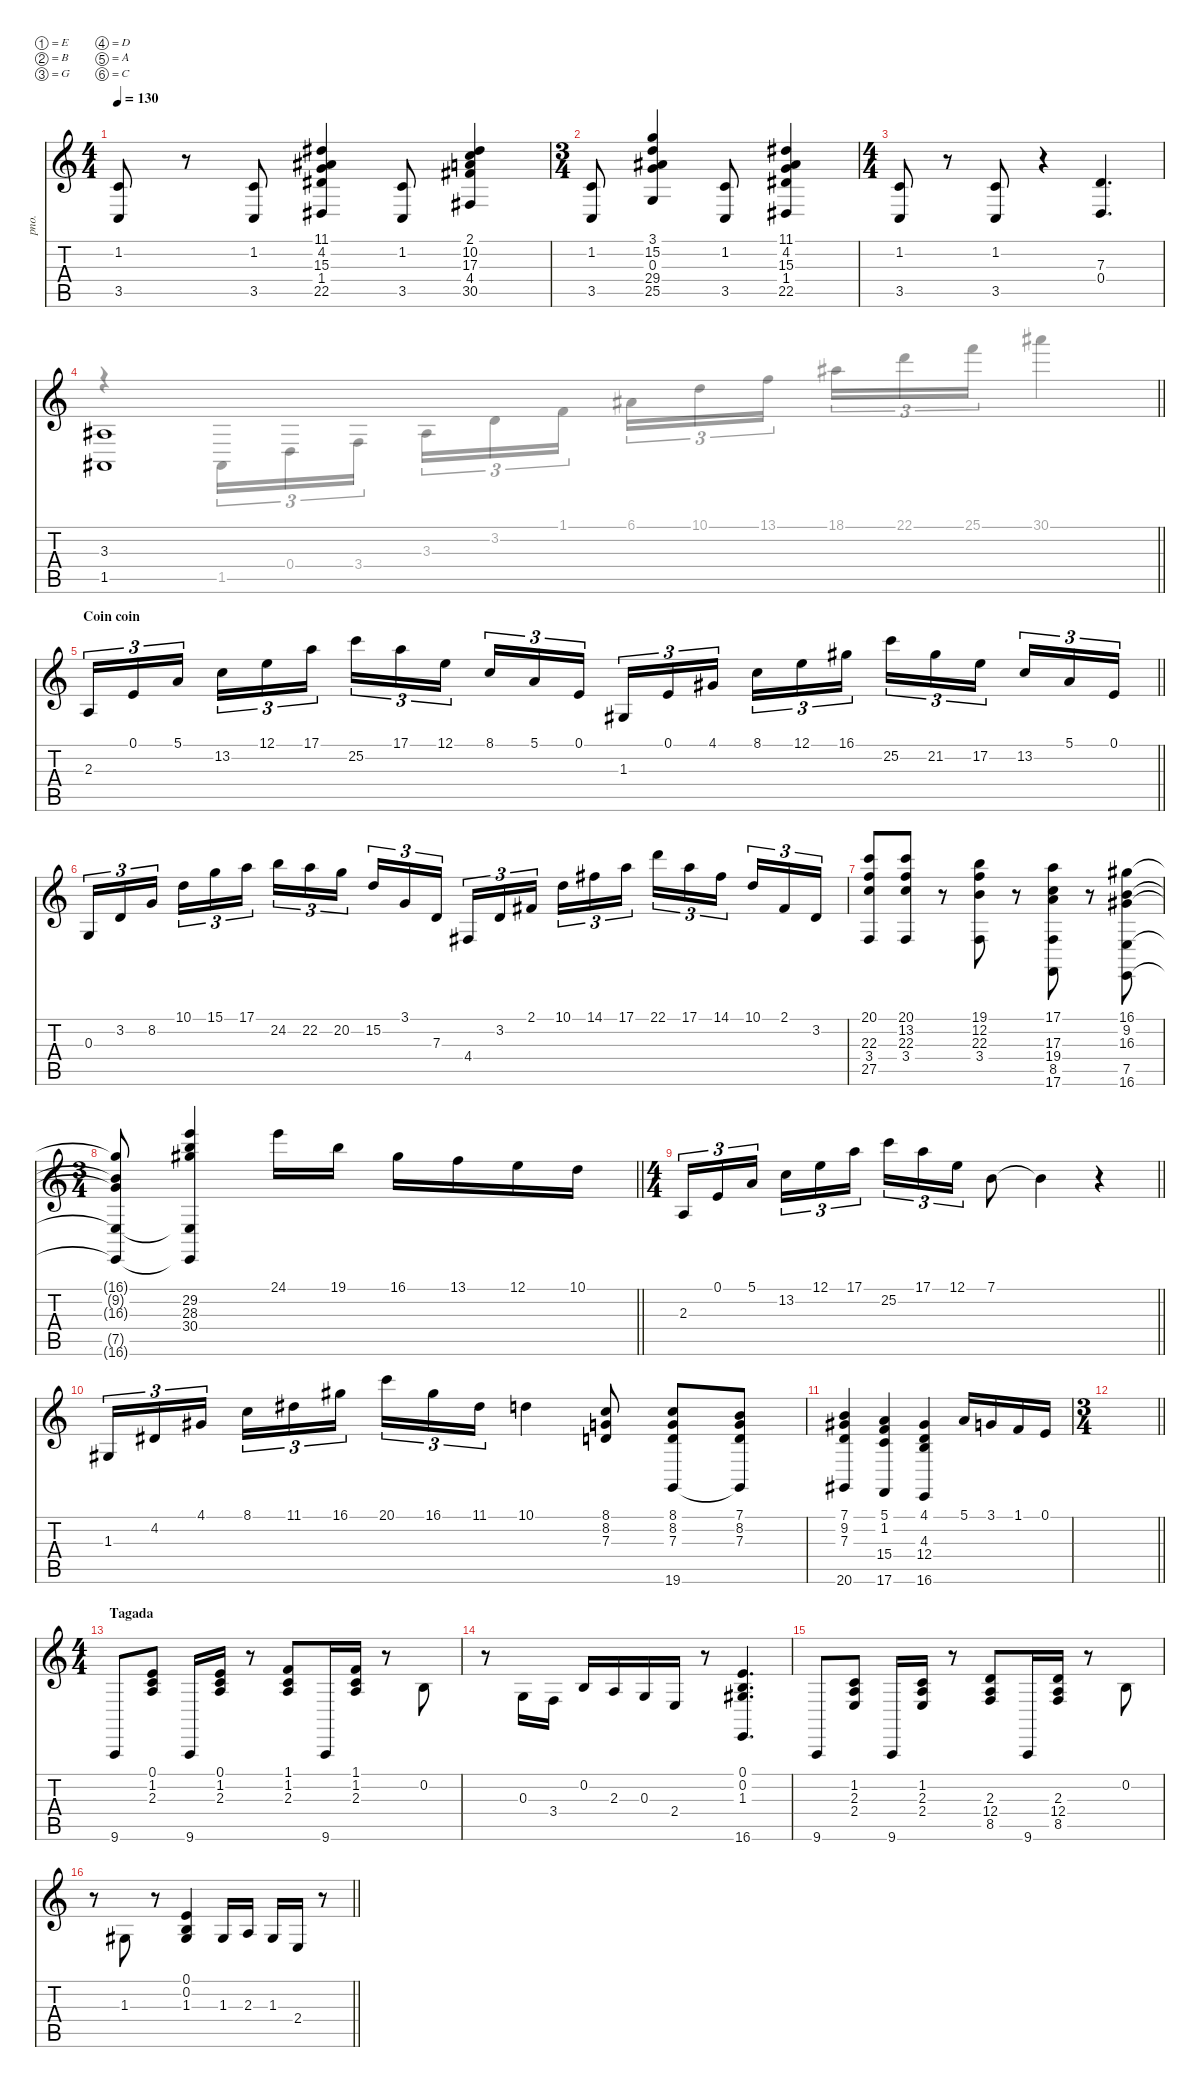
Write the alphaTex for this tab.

\defaultSystemsLayout 4
\hideDynamics
\bracketExtendMode nobrackets
\track ("Reney" "pno.") {mute instrument brightacousticpiano}
\staff {score tabs}
\tuning (E4 B3 G3 D3 A2 C1)
\voice
\ts (4 4)
\tempo 130
\clef g2
\ks c
(1.2 3.5).8{dy f beam Up} r.8{beam Down} (1.2 3.5).8{beam Up} (11.1{acc #} 4.2{acc #} 15.3{acc #} 1.4{acc #} 22.5).4{beam Up} (1.2 3.5).8{beam Up} (2.1{acc #} 10.2 17.3 4.4{acc #} 30.5{acc #}).4{beam Up} |
\ts (3 4)
\beaming (8 2 2 2 2)
(1.2 3.5).8{beam Up} (3.1 15.2 0.3 29.4 25.5{acc #}).4{beam Up} (1.2 3.5).8{beam Up} (11.1{acc #} 4.2{acc #} 15.3{acc #} 1.4{acc #} 22.5).4{beam Up} |
\ts (4 4)
\beaming (8 2 2 2 2)
(1.2 3.5).8{beam Up} r.8{beam Down} (1.2 3.5).8{beam Up} r.4{beam Down} (7.3 0.4).4{d beam Up} |
\barLineRight lightlight
(3.3{acc #} 1.5{acc #}).1{beam Up} |
\section ("" "Coin coin")
\barLineRight lightlight
2.3.16{tu (3 2) beam Up} 0.1.16{tu (3 2) beam Up} 5.1.16{tu (3 2) beam Up} 13.2.16{tu (3 2) beam Down} 12.1.16{tu (3 2) beam Down} 17.1.16{tu (3 2) beam Down} 25.2.16{tu (3 2) beam Down} 17.1.16{tu (3 2) beam Down} 12.1.16{tu (3 2) beam Down} 8.1.16{tu (3 2) beam Up} 5.1.16{tu (3 2) beam Up} 0.1.16{tu (3 2) beam Up} 1.3{acc #}.16{tu (3 2) beam Up} 0.1.16{tu (3 2) beam Up} 4.1{acc #}.16{tu (3 2) beam Up} 8.1.16{tu (3 2) beam Down} 12.1.16{tu (3 2) beam Down} 16.1{acc #}.16{tu (3 2) beam Down} 25.2.16{tu (3 2) beam Down} 21.2{acc #}.16{tu (3 2) beam Down} 17.2.16{tu (3 2) beam Down} 13.2.16{tu (3 2) beam Up} 5.1.16{tu (3 2) beam Up} 0.1.16{tu (3 2) beam Up} |
0.3.16{tu (3 2) beam Up} 3.2.16{tu (3 2) beam Up} 8.2.16{tu (3 2) beam Up} 10.1.16{tu (3 2) beam Down} 15.1.16{tu (3 2) beam Down} 17.1.16{tu (3 2) beam Down} 24.2.16{tu (3 2) beam Down} 22.2.16{tu (3 2) beam Down} 20.2.16{tu (3 2) beam Down} 15.2.16{tu (3 2) beam Up} 3.1.16{tu (3 2) beam Up} 7.3.16{tu (3 2) beam Up} 4.4{acc #}.16{tu (3 2) beam Up} 3.2.16{tu (3 2) beam Up} 2.1{acc #}.16{tu (3 2) beam Up} 10.1.16{tu (3 2) beam Down} 14.1{acc #}.16{tu (3 2) beam Down} 17.1.16{tu (3 2) beam Down} 22.1.16{tu (3 2) beam Down} 17.1.16{tu (3 2) beam Down} 14.1{acc #}.16{tu (3 2) beam Down} 10.1.16{tu (3 2) beam Up} 2.1{acc #}.16{tu (3 2) beam Up} 3.2.16{tu (3 2) beam Up} |
(20.1 22.3 3.4 27.5).8{beam Up} (20.1 13.2 22.3 3.4).8{beam Up} r.8{beam Down} (19.1 12.2 22.3 3.4).8{beam Up} r.8{beam Down} (17.1 17.3 19.4 8.5 17.6).8{beam Up} r.8{beam Down} (16.1{acc #} 9.2{acc #} 16.3 7.5 16.6).8{beam Up} |
\ts (3 4)
\beaming (8 2 2 2)
\barLineRight lightlight
(16.1{t acc #} 9.2{t acc #} 16.3{t} 7.5{t} 16.6{t}).8{beam Up} (29.2 28.3 30.4{acc #} 7.5{t} 16.6{t}).4{beam Up} 24.1.16{beam Down} 19.1.16{beam Down} 16.1{acc #}.16{beam Down} 13.1.16{beam Down} 12.1.16{beam Down} 10.1.16{beam Down} |
\ts (4 4)
\beaming (8 2 2 2 2)
\barLineRight lightlight
2.3.16{tu (3 2) beam Up} 0.1.16{tu (3 2) beam Up} 5.1.16{tu (3 2) beam Up} 13.2.16{tu (3 2) beam Down} 12.1.16{tu (3 2) beam Down} 17.1.16{tu (3 2) beam Down} 25.2.16{tu (3 2) beam Down} 17.1.16{tu (3 2) beam Down} 12.1.16{tu (3 2) beam Down} 7.1.8{beam Down} 7.1{t}.4{beam Down} r.4{beam Down} |
1.3{acc #}.16{tu (3 2) beam Up} 4.2{acc #}.16{tu (3 2) beam Up} 4.1{acc #}.16{tu (3 2) beam Up} 8.1.16{tu (3 2) beam Down} 11.1{acc #}.16{tu (3 2) beam Down} 16.1{acc #}.16{tu (3 2) beam Down} 20.1.16{tu (3 2) beam Down} 16.1{acc #}.16{tu (3 2) beam Down} 11.1{acc #}.16{tu (3 2) beam Down} 10.1.4{beam Down} (8.1 8.2 7.3).8{beam Up} (8.1 8.2 7.3 19.6).8{beam Up} (7.1 8.2 7.3 19.6{t}).8{beam Up} |
(7.1 9.2{acc #} 7.3 20.6{acc #}).4{beam Up} (5.1 1.2 15.4 17.6).4{beam Up} (4.1{acc #} 4.3 12.4 16.6).4{beam Up} 5.1.16{beam Up} 3.1.16{beam Up} 1.1.16{beam Up} 0.1.16{beam Up} |
\ts (3 4)
\beaming (8 2 2 2)
\barLineRight lightlight
|
\ts (4 4)
\beaming (8 2 2 2 2)
\section ("" "Tagada")
9.6.8{beam Up} (0.1 1.2 2.3).8{beam Up} 9.6.16{beam Up} (0.1 1.2 2.3).16{beam Up} r.8{beam Down} (1.1 1.2 2.3).8{beam Up} 9.6.16{beam Up} (1.1 1.2 2.3).16{beam Up} r.8{beam Down} 0.2.8{beam Up} |
r.8{beam Down} 0.3.16{beam Up} 3.4.16{beam Up} 0.2.16{beam Up} 2.3.16{beam Up} 0.3.16{beam Up} 2.4.16{beam Up} r.8{beam Down} (0.1 0.2 1.3{acc #} 16.6).4{d beam Up} |
9.6.8{beam Up} (1.2 2.3 2.4).8{beam Up} 9.6.16{beam Up} (1.2 2.3 2.4).16{beam Up} r.8{beam Down} (2.3 12.4 8.5).8{beam Up} 9.6.16{beam Up} (2.3 12.4 8.5).16{beam Up} r.8{beam Down} 0.2.8{beam Up} |
\barLineRight lightlight
r.8{beam Down} 1.3{acc #}.8{beam Up} r.8{beam Down} (0.1 0.2 1.3{acc #}).4{beam Up} 1.3{acc #}.16{beam Up} 2.3.16{beam Up} 1.3{acc #}.16{beam Up} 2.4.16{beam Up} r.8{beam Down}
\voice
\clef g2
\ottava regular
\simile none
\ks c
|
|
|
\barLineRight lightlight
r.4{beam Down} 1.5{acc #}.16{tu (3 2) beam Down} 0.4.16{tu (3 2) beam Down} 3.4.16{tu (3 2) beam Down} 3.3{acc #}.16{tu (3 2) beam Down} 3.2.16{tu (3 2) beam Down} 1.1.16{tu (3 2) beam Down} 6.1{acc #}.16{tu (3 2) beam Down} 10.1.16{tu (3 2) beam Down} 13.1.16{tu (3 2) beam Down} 18.1{acc #}.16{tu (3 2) beam Down} 22.1.16{tu (3 2) beam Down} 25.1.16{tu (3 2) beam Down} 30.1{acc #}.4{beam Down} |
\barLineRight lightlight
|
|
|
\barLineRight lightlight
|
\barLineRight lightlight
|
|
|
\barLineRight lightlight
|
|
|
|
\barLineRight lightlight
